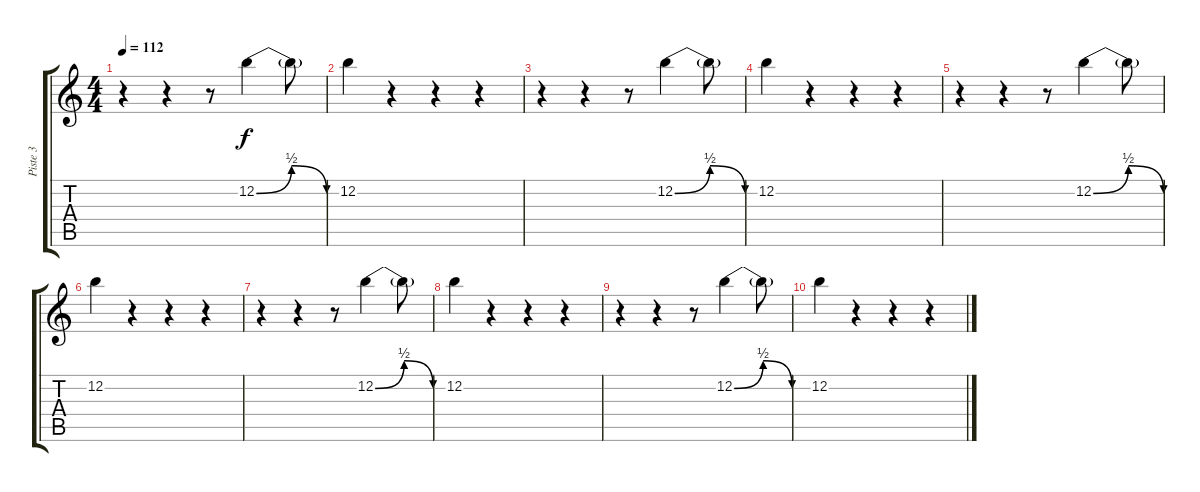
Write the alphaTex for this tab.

\track ("Piste 3" "Piste 3") {instrument electricguitarclean}
\staff {score tabs}
\tuning (E4 B3 G3 D3 A2 E2) {hide}
\ts (4 4)
\tempo 112
\clef g2
\ks c
r.4{dy f} r.4 r.8 12.2{be (bendrelease 0 0 26 2 53 2 60 0)}.4 12.2{t}.8 |
12.2.4 r.4 r.4 r.4 |
r.4 r.4 r.8 12.2{be (bendrelease 0 0 26 2 53 2 60 0)}.4 12.2{t}.8 |
12.2.4 r.4 r.4 r.4 |
r.4 r.4 r.8 12.2{be (bendrelease 0 0 26 2 53 2 60 0)}.4 12.2{t}.8 |
12.2.4 r.4 r.4 r.4 |
r.4 r.4 r.8 12.2{be (bendrelease 0 0 26 2 53 2 60 0)}.4 12.2{t}.8 |
12.2.4 r.4 r.4 r.4 |
r.4 r.4 r.8 12.2{be (bendrelease 0 0 26 2 53 2 60 0)}.4 12.2{t}.8 |
12.2.4 r.4 r.4 r.4
